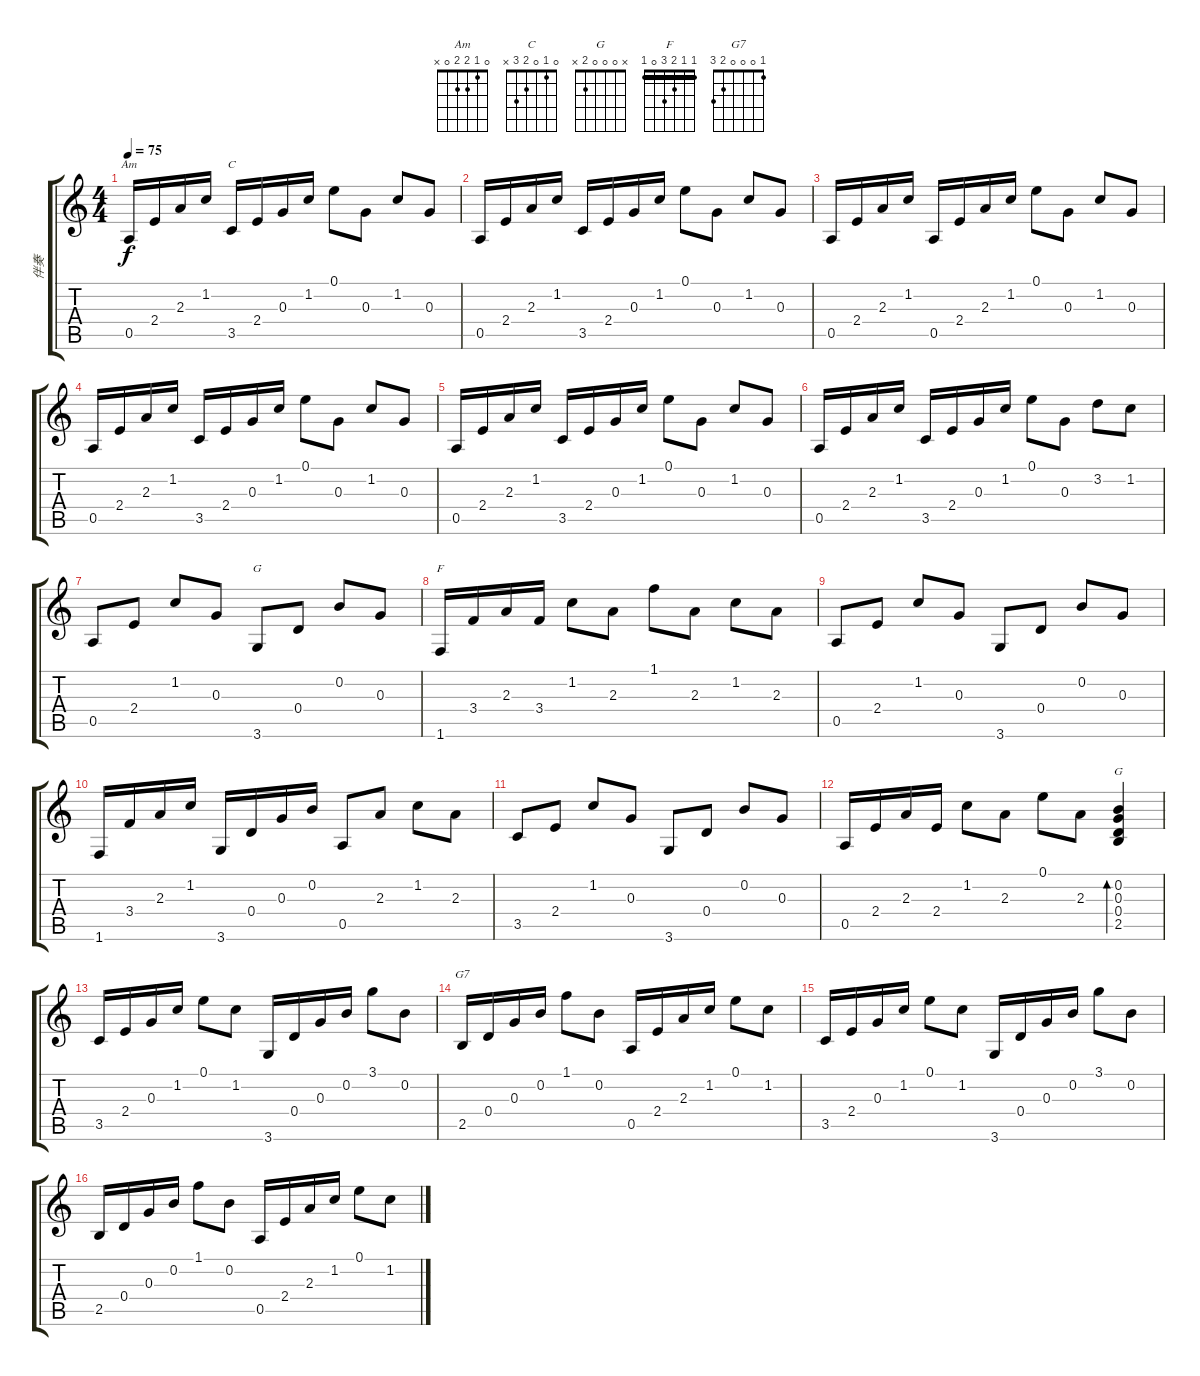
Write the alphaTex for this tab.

\track ("伴奏" "伴奏") {instrument acousticguitarsteel}
\staff {score tabs}
\tuning (E4 B3 G3 D3 A2 E2) {hide}
\chord ("Am" 0 1 2 2 0 x)
\chord ("C" 0 1 0 2 3 x)
\chord ("G" 3 0 0 0 2 3)
\chord ("F" 1 1 2 3 0 1) {barre 1}
\chord ("G" x 0 0 0 2 x)
\chord ("G7" 1 0 0 0 2 3)
\ts (4 4)
\tempo 75
\clef g2
\ks c
0.5.16{ch "Am" dy f instrument acousticguitarsteel} 2.4.16 2.3.16 1.2.16 3.5.16{ch "C"} 2.4.16 0.3.16 1.2.16 0.1.8 0.3.8 1.2.8 0.3.8 |
0.5.16 2.4.16 2.3.16 1.2.16 3.5.16 2.4.16 0.3.16 1.2.16 0.1.8 0.3.8 1.2.8 0.3.8 |
0.5.16 2.4.16 2.3.16 1.2.16 0.5.16 2.4.16 2.3.16 1.2.16 0.1.8 0.3.8 1.2.8 0.3.8 |
0.5.16 2.4.16 2.3.16 1.2.16 3.5.16 2.4.16 0.3.16 1.2.16 0.1.8 0.3.8 1.2.8 0.3.8 |
0.5.16 2.4.16 2.3.16 1.2.16 3.5.16 2.4.16 0.3.16 1.2.16 0.1.8 0.3.8 1.2.8 0.3.8 |
0.5.16 2.4.16 2.3.16 1.2.16 3.5.16 2.4.16 0.3.16 1.2.16 0.1.8 0.3.8 3.2.8 1.2.8 |
0.5.8 2.4.8 1.2.8 0.3.8 3.6.8{ch "G"} 0.4.8 0.2.8 0.3.8 |
1.6.16{ch "F"} 3.4.16 2.3.16 3.4.16 1.2.8 2.3.8 1.1.8 2.3.8 1.2.8 2.3.8 |
0.5.8 2.4.8 1.2.8 0.3.8 3.6.8 0.4.8 0.2.8 0.3.8 |
1.6.16 3.4.16 2.3.16 1.2.16 3.6.16 0.4.16 0.3.16 0.2.16 0.5.8 2.3.8 1.2.8 2.3.8 |
3.5.8 2.4.8 1.2.8 0.3.8 3.6.8 0.4.8 0.2.8 0.3.8 |
0.5.16 2.4.16 2.3.16 2.4.16 1.2.8 2.3.8 0.1.8 2.3.8 (0.2 0.3 0.4 2.5).4{bd 120 ch "G"} |
3.5.16 2.4.16 0.3.16 1.2.16 0.1.8 1.2.8 3.6.16 0.4.16 0.3.16 0.2.16 3.1.8 0.2.8 |
2.5.16{ch "G7"} 0.4.16 0.3.16 0.2.16 1.1.8 0.2.8 0.5.16 2.4.16 2.3.16 1.2.16 0.1.8 1.2.8 |
3.5.16 2.4.16 0.3.16 1.2.16 0.1.8 1.2.8 3.6.16 0.4.16 0.3.16 0.2.16 3.1.8 0.2.8 |
2.5.16 0.4.16 0.3.16 0.2.16 1.1.8 0.2.8 0.5.16 2.4.16 2.3.16 1.2.16 0.1.8 1.2.8
